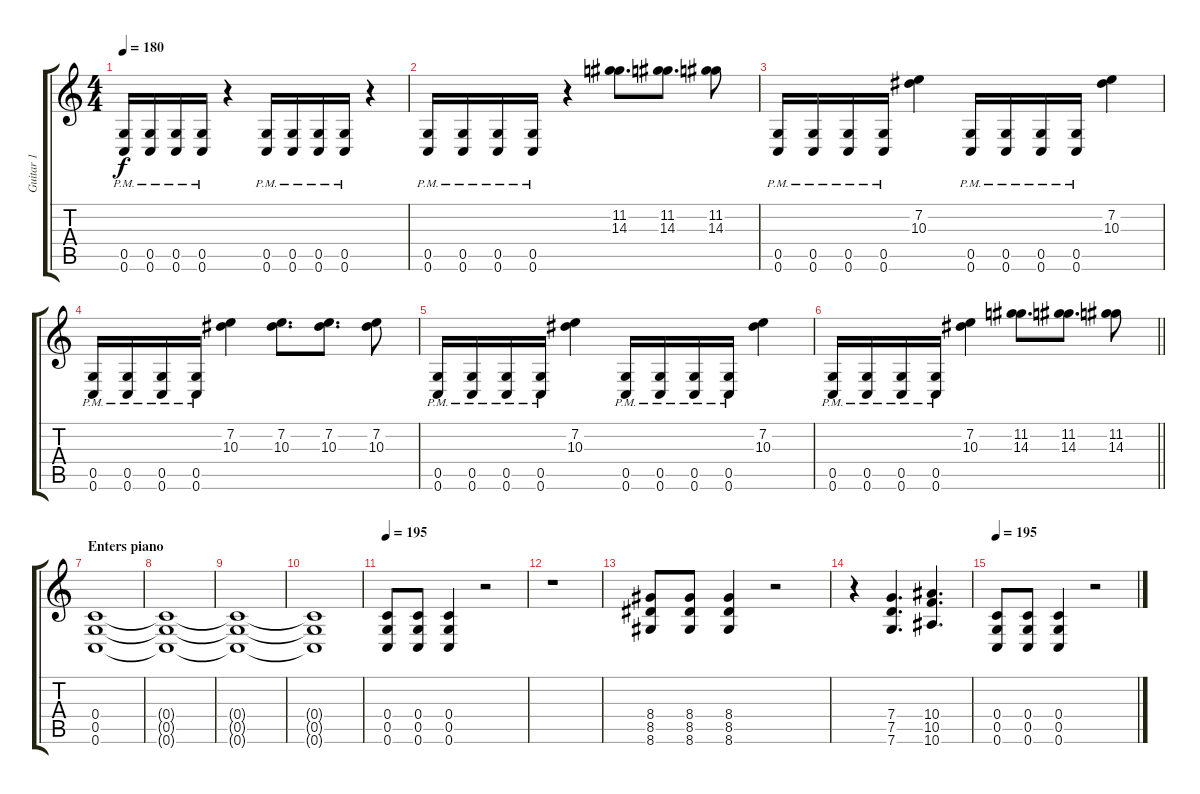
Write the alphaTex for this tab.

\track ("Guitar 1" "Guitar 1") {instrument distortionguitar}
\staff {score tabs}
\tuning (D4 A3 F3 C3 G2 C2) {hide}
\ts (4 4)
\tempo 180
\clef g2
\ks c
(0.5{pm} 0.6{pm}).16{dy f} (0.5{pm} 0.6{pm}).16 (0.5{pm} 0.6{pm}).16 (0.5{pm} 0.6{pm}).16 r.4 (0.5{pm} 0.6{pm}).16 (0.5{pm} 0.6{pm}).16 (0.5{pm} 0.6{pm}).16 (0.5{pm} 0.6{pm}).16 r.4 |
(0.5{pm} 0.6{pm}).16 (0.5{pm} 0.6{pm}).16 (0.5{pm} 0.6{pm}).16 (0.5{pm} 0.6{pm}).16 r.4 (11.2 14.3).8{d} (11.2 14.3).8{d} (11.2 14.3).8 |
(0.5{pm} 0.6{pm}).16 (0.5{pm} 0.6{pm}).16 (0.5{pm} 0.6{pm}).16 (0.5{pm} 0.6{pm}).16 (7.2 10.3).4 (0.5{pm} 0.6{pm}).16 (0.5{pm} 0.6{pm}).16 (0.5{pm} 0.6{pm}).16 (0.5{pm} 0.6{pm}).16 (7.2 10.3).4 |
(0.5{pm} 0.6{pm}).16 (0.5{pm} 0.6{pm}).16 (0.5{pm} 0.6{pm}).16 (0.5{pm} 0.6{pm}).16 (7.2 10.3).4 (7.2 10.3).8{d} (7.2 10.3).8{d} (7.2 10.3).8 |
(0.5{pm} 0.6{pm}).16 (0.5{pm} 0.6{pm}).16 (0.5{pm} 0.6{pm}).16 (0.5{pm} 0.6{pm}).16 (7.2 10.3).4 (0.5{pm} 0.6{pm}).16 (0.5{pm} 0.6{pm}).16 (0.5{pm} 0.6{pm}).16 (0.5{pm} 0.6{pm}).16 (7.2 10.3).4 |
\barLineRight lightlight
(0.5{pm} 0.6{pm}).16 (0.5{pm} 0.6{pm}).16 (0.5{pm} 0.6{pm}).16 (0.5{pm} 0.6{pm}).16 (7.2 10.3).4 (11.2 14.3).8{d} (11.2 14.3).8{d} (11.2 14.3).8 |
\section ("" "Enters piano")
(0.4 0.5 0.6).1 |
(0.4{t} 0.5{t} 0.6{t}).1 |
(0.4{t} 0.5{t} 0.6{t}).1 |
(0.4{t} 0.5{t} 0.6{t}).1 |
\tempo 195
(0.4 0.5 0.6).8{volume 13} (0.4 0.5 0.6).8 (0.4 0.5 0.6).4 r.2 |
r.1 |
(8.4 8.5 8.6).8 (8.4 8.5 8.6).8 (8.4 8.5 8.6).4 r.2 |
r.4 (7.4 7.5 7.6).4{d} (10.4 10.5 10.6).4{d} |
\tempo 195
(0.4 0.5 0.6).8{volume 13} (0.4 0.5 0.6).8 (0.4 0.5 0.6).4 r.2
